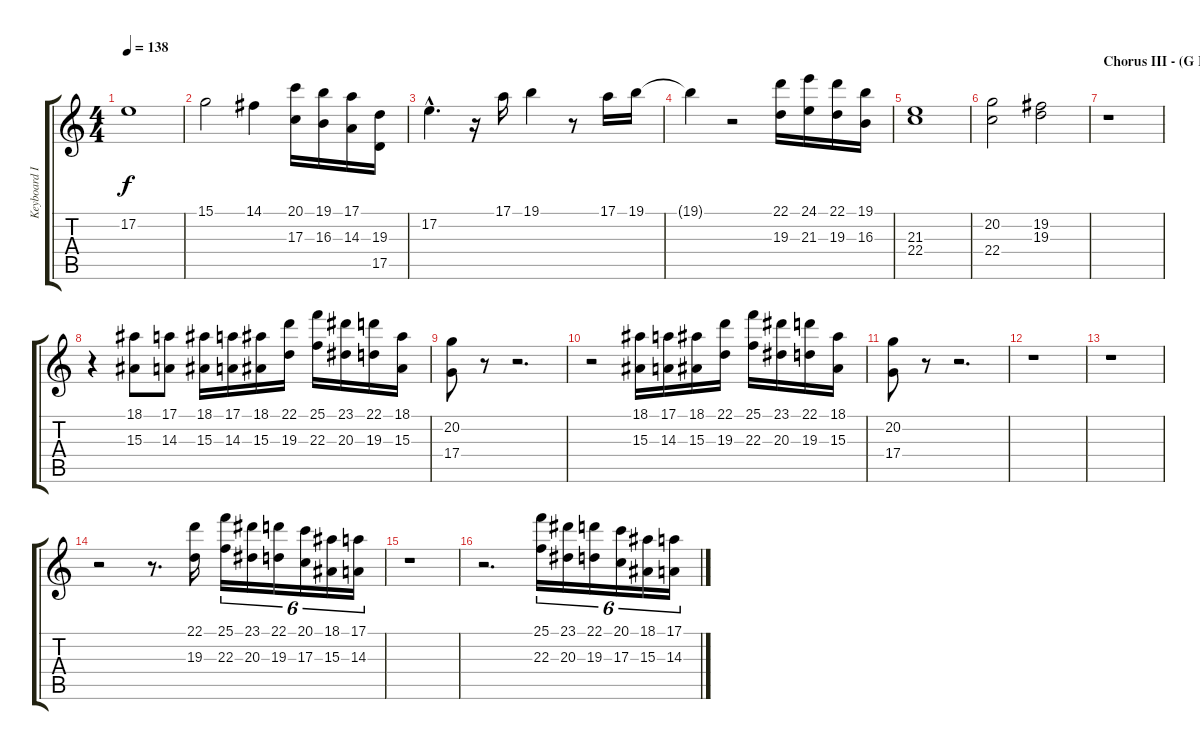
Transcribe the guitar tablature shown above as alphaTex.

\track ("Keyboard II" "Keyboard I") {instrument synthstrings1}
\staff {score tabs}
\tuning (E4 B3 G3 D3 A2 E2) {hide}
\ts (4 4)
\tempo 138
\clef g2
\ks c
17.2.1{dy f} |
15.1.2 14.1.4 (20.1 17.3).16 (19.1 16.3).16 (17.1 14.3).16 (19.3 17.5).16 |
17.2{hac}.4{d} r.16 17.1.16 19.1.4 r.8 17.1.16 19.1.16 |
19.1{t}.4 r.2 (22.1 19.3).16 (24.1 21.3).16 (22.1 19.3).16 (19.1 16.3).16 |
(21.3 22.4).1 |
(20.2 22.4).2 (19.2 19.3).2 |
\section ("" "Chorus III - (G Key)")
r.1 |
r.4 (18.1 15.3).8 (17.1 14.3).8 (18.1 15.3).16 (17.1 14.3).16 (18.1 15.3).16 (22.1 19.3).16 (25.1 22.3).16 (23.1 20.3).16 (22.1 19.3).16 (18.1 15.3).16 |
(20.2 17.4).8 r.8 r.2{d} |
r.2 (18.1 15.3).16 (17.1 14.3).16 (18.1 15.3).16 (22.1 19.3).16 (25.1 22.3).16 (23.1 20.3).16 (22.1 19.3).16 (18.1 15.3).16 |
(20.2 17.4).8 r.8 r.2{d} |
r.1 |
r.1 |
r.2 r.8{d} (22.1 19.3).16 (25.1 22.3).16{tu (6 4)} (23.1 20.3).16{tu (6 4)} (22.1 19.3).16{tu (6 4)} (20.1 17.3).16{tu (6 4)} (18.1 15.3).16{tu (6 4)} (17.1 14.3).16{tu (6 4)} |
r.1 |
r.2{d} (25.1 22.3).16{tu (6 4)} (23.1 20.3).16{tu (6 4)} (22.1 19.3).16{tu (6 4)} (20.1 17.3).16{tu (6 4)} (18.1 15.3).16{tu (6 4)} (17.1 14.3).16{tu (6 4)}
